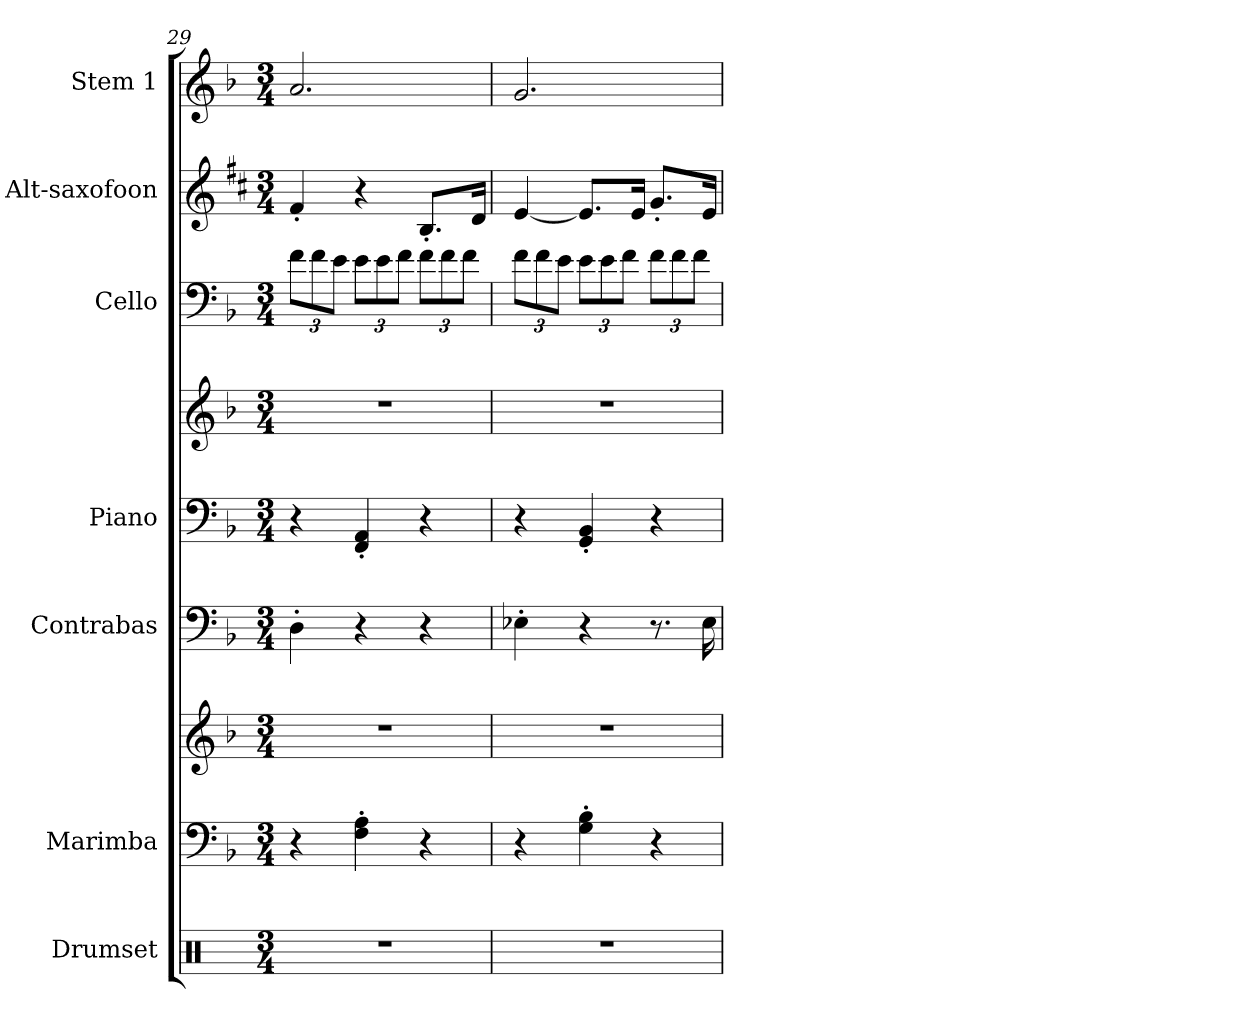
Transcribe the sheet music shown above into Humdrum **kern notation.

**kern	**kern	**kern	**kern	**kern	**kern	**kern	**kern	**kern
*part7	*part6	*part6	*part5	*part4	*part4	*part3	*part2	*part1
*staff9	*staff8	*staff7	*staff6	*staff5	*staff4	*staff3	*staff2	*staff1
*I"Drumset	*I"Marimba	*	*I"Contrabas	*I"Piano	*	*I"Cello	*I"Alt-saxofoon	*I"Stem 1
*I'D. set	*I'Mrm.	*	*I'Ca. Bs.	*I'Pno.	*	*	*I'A. Sax.	*I'Stm. 1
!!LO:PB:g=z
*clefX	*clefF4	*clefG2	*clefF4	*clefF4	*clefG2	*clefF4	*clefG2	*clefG2
*	*	*	*ITrd7c12	*	*	*	*ITrd5c9	*
*k[]	*k[b-]	*k[b-]	*k[b-]	*k[b-]	*k[b-]	*k[b-]	*k[b-]	*k[b-]
*M3/4	*M3/4	*M3/4	*M3/4	*M3/4	*M3/4	*M3/4	*M3/4	*M3/4
*	*	*	*	*	*	*Xbrackettup	*	*
=29	=29	=29	=29	=29	=29	=29	=29	=29
2.r	4r	2.r	4DD'\	4r	2.r	12f\L	4A'/	2.a/
.	.	.	.	.	.	12f\	.	.
.	.	.	.	.	.	12e\J	.	.
.	4F\' 4A\'	.	4r	4FF/' 4AA/'	.	12e\L	4r	.
.	.	.	.	.	.	12e\	.	.
.	.	.	.	.	.	12f\J	.	.
.	4r	.	4r	4r	.	12f\L	8.D'/L	.
.	.	.	.	.	.	12f\	.	.
.	.	.	.	.	.	12f\J	.	.
.	.	.	.	.	.	.	16F/Jk	.
=30	=30	=30	=30	=30	=30	=30	=30	=30
2.r	4r	2.r	4EE-X'\	4r	2.r	12f\L	[4G/	2.g/
.	.	.	.	.	.	12f\	.	.
.	.	.	.	.	.	12e\J	.	.
.	4G\' 4B-\'	.	4r	4GG/' 4BB-/'	.	12e\L	8.G/L]	.
.	.	.	.	.	.	12e\	.	.
.	.	.	.	.	.	12f\J	.	.
.	.	.	.	.	.	.	16G/Jk	.
.	4r	.	8.r	4r	.	12f\L	8.B-'/L	.
.	.	.	.	.	.	12f\	.	.
.	.	.	.	.	.	12f\J	.	.
.	.	.	16EE-\	.	.	.	16G/Jk	.
=	=	=	=	=	=	=	=	=
*-	*-	*-	*-	*-	*-	*-	*-	*-
